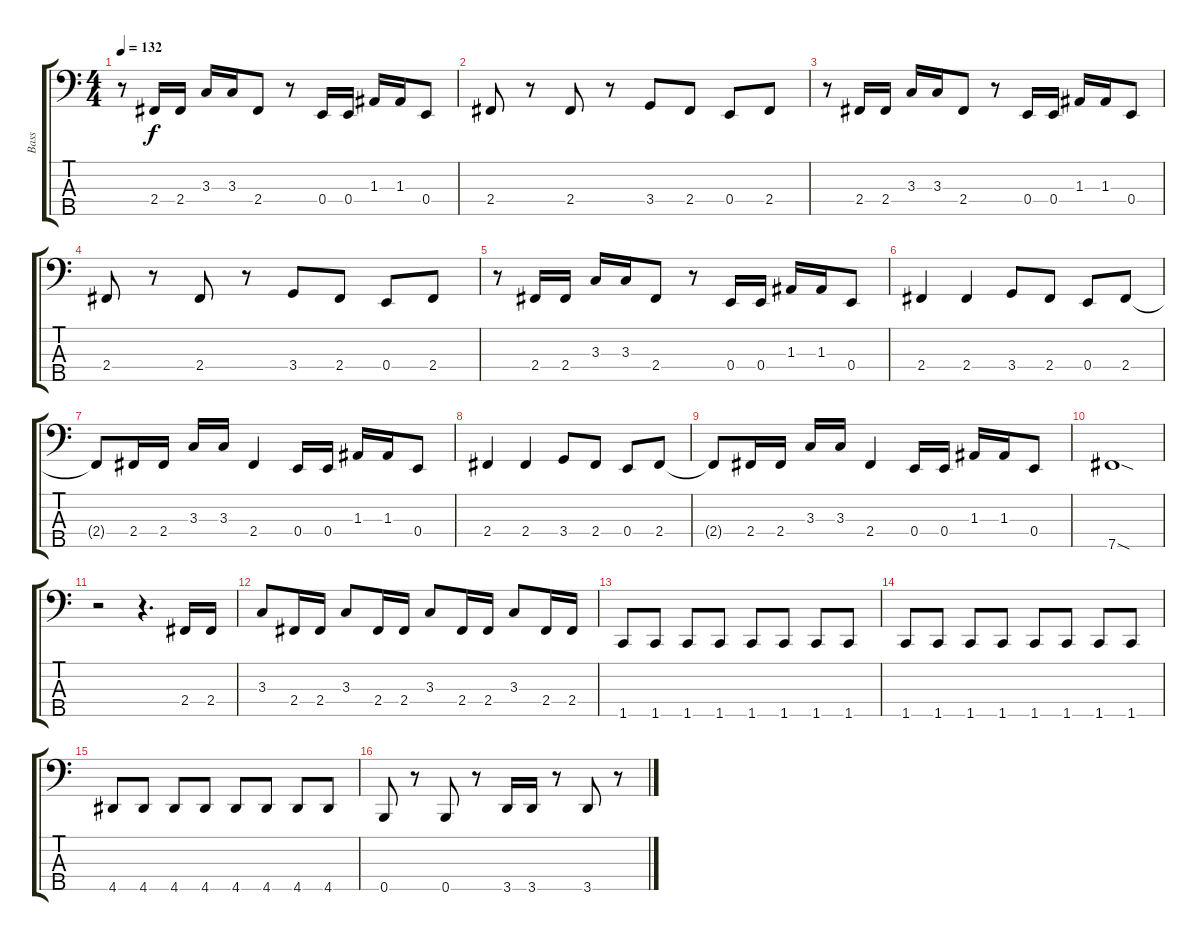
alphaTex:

\track ("Bass" "Bass") {instrument electricbassfinger}
\staff {score tabs}
\tuning (G2 D2 A1 E1 B0) {hide}
\ts (4 4)
\tempo 132
\clef f4
\ks c
r.8{dy f} 2.4.16 2.4.16 3.3.16 3.3.16 2.4.8 r.8 0.4.16 0.4.16 1.3.16 1.3.16 0.4.8 |
2.4.8 r.8 2.4.8 r.8 3.4.8 2.4.8 0.4.8 2.4.8 |
r.8 2.4.16 2.4.16 3.3.16 3.3.16 2.4.8 r.8 0.4.16 0.4.16 1.3.16 1.3.16 0.4.8 |
2.4.8 r.8 2.4.8 r.8 3.4.8 2.4.8 0.4.8 2.4.8 |
r.8 2.4.16 2.4.16 3.3.16 3.3.16 2.4.8 r.8 0.4.16 0.4.16 1.3.16 1.3.16 0.4.8 |
2.4.4 2.4.4 3.4.8 2.4.8 0.4.8 2.4.8 |
2.4{t}.8 2.4.16 2.4.16 3.3.16 3.3.16 2.4.4 0.4.16 0.4.16 1.3.16 1.3.16 0.4.8 |
2.4.4 2.4.4 3.4.8 2.4.8 0.4.8 2.4.8 |
2.4{t}.8 2.4.16 2.4.16 3.3.16 3.3.16 2.4.4 0.4.16 0.4.16 1.3.16 1.3.16 0.4.8 |
7.5{sod}.1 |
r.2 r.4{d} 2.4.16 2.4.16 |
3.3.8 2.4.16 2.4.16 3.3.8 2.4.16 2.4.16 3.3.8 2.4.16 2.4.16 3.3.8 2.4.16 2.4.16 |
1.5.8 1.5.8 1.5.8 1.5.8 1.5.8 1.5.8 1.5.8 1.5.8 |
1.5.8 1.5.8 1.5.8 1.5.8 1.5.8 1.5.8 1.5.8 1.5.8 |
4.5.8 4.5.8 4.5.8 4.5.8 4.5.8 4.5.8 4.5.8 4.5.8 |
0.5.8 r.8 0.5.8 r.8 3.5.16 3.5.16 r.8 3.5.8 r.8
